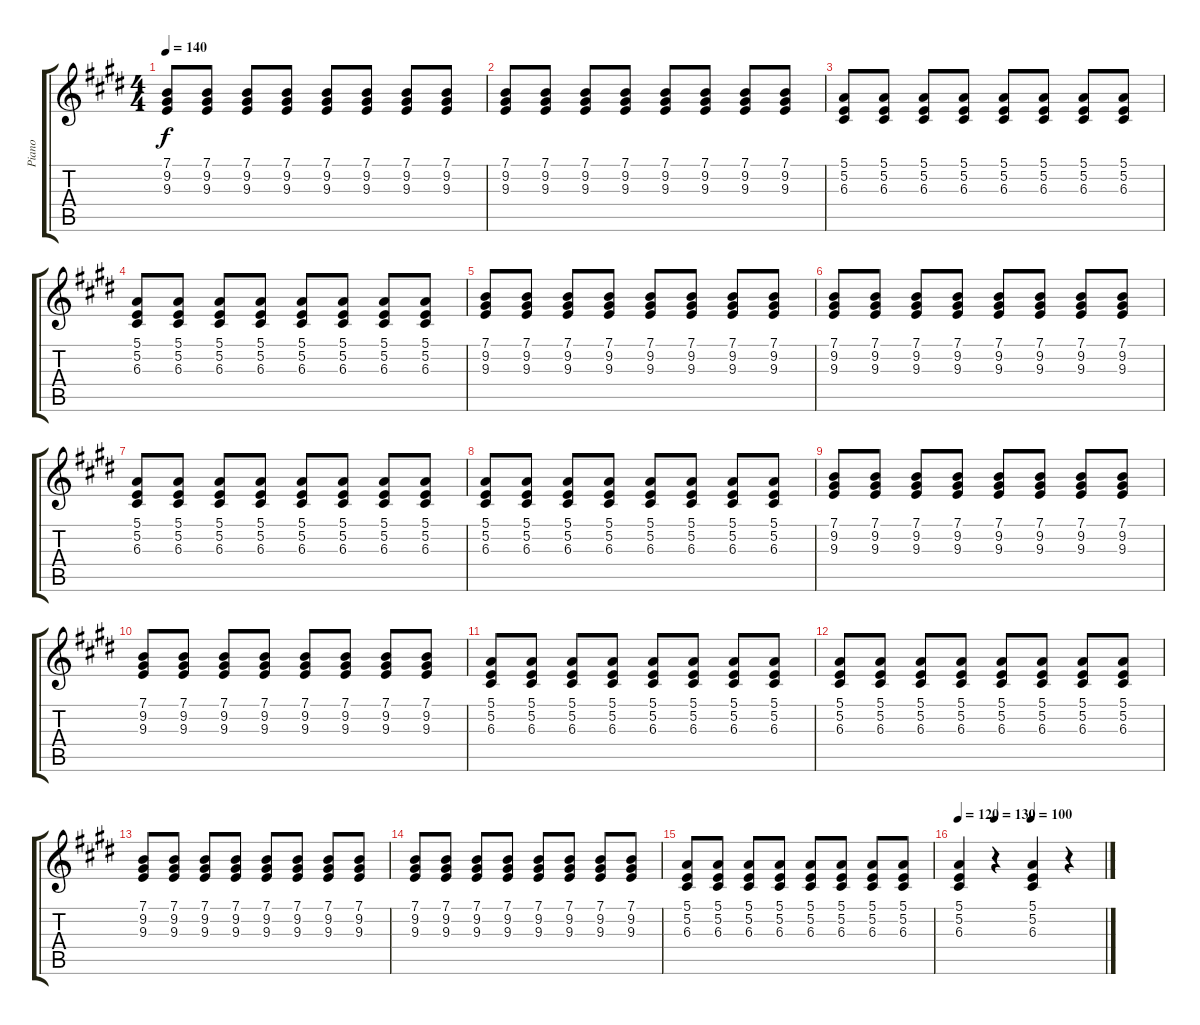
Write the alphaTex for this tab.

\track ("Piano" "Piano") {instrument brightacousticpiano}
\staff {score tabs}
\tuning (E4 B3 G3 D3 A2 E2) {hide}
\ts (4 4)
\tempo 140
\clef g2
\ks e
(7.1 9.2 9.3).8{dy f} (7.1 9.2 9.3).8 (7.1 9.2 9.3).8 (7.1 9.2 9.3).8 (7.1 9.2 9.3).8 (7.1 9.2 9.3).8 (7.1 9.2 9.3).8 (7.1 9.2 9.3).8 |
(7.1 9.2 9.3).8 (7.1 9.2 9.3).8 (7.1 9.2 9.3).8 (7.1 9.2 9.3).8 (7.1 9.2 9.3).8 (7.1 9.2 9.3).8 (7.1 9.2 9.3).8 (7.1 9.2 9.3).8 |
(5.1 5.2 6.3).8 (5.1 5.2 6.3).8 (5.1 5.2 6.3).8 (5.1 5.2 6.3).8 (5.1 5.2 6.3).8 (5.1 5.2 6.3).8 (5.1 5.2 6.3).8 (5.1 5.2 6.3).8 |
(5.1 5.2 6.3).8 (5.1 5.2 6.3).8 (5.1 5.2 6.3).8 (5.1 5.2 6.3).8 (5.1 5.2 6.3).8 (5.1 5.2 6.3).8 (5.1 5.2 6.3).8 (5.1 5.2 6.3).8 |
(7.1 9.2 9.3).8 (7.1 9.2 9.3).8 (7.1 9.2 9.3).8 (7.1 9.2 9.3).8 (7.1 9.2 9.3).8 (7.1 9.2 9.3).8 (7.1 9.2 9.3).8 (7.1 9.2 9.3).8 |
(7.1 9.2 9.3).8 (7.1 9.2 9.3).8 (7.1 9.2 9.3).8 (7.1 9.2 9.3).8 (7.1 9.2 9.3).8 (7.1 9.2 9.3).8 (7.1 9.2 9.3).8 (7.1 9.2 9.3).8 |
(5.1 5.2 6.3).8 (5.1 5.2 6.3).8 (5.1 5.2 6.3).8 (5.1 5.2 6.3).8 (5.1 5.2 6.3).8 (5.1 5.2 6.3).8 (5.1 5.2 6.3).8 (5.1 5.2 6.3).8 |
(5.1 5.2 6.3).8 (5.1 5.2 6.3).8 (5.1 5.2 6.3).8 (5.1 5.2 6.3).8 (5.1 5.2 6.3).8 (5.1 5.2 6.3).8 (5.1 5.2 6.3).8 (5.1 5.2 6.3).8 |
(7.1 9.2 9.3).8 (7.1 9.2 9.3).8 (7.1 9.2 9.3).8 (7.1 9.2 9.3).8 (7.1 9.2 9.3).8 (7.1 9.2 9.3).8 (7.1 9.2 9.3).8 (7.1 9.2 9.3).8 |
(7.1 9.2 9.3).8 (7.1 9.2 9.3).8 (7.1 9.2 9.3).8 (7.1 9.2 9.3).8 (7.1 9.2 9.3).8 (7.1 9.2 9.3).8 (7.1 9.2 9.3).8 (7.1 9.2 9.3).8 |
(5.1 5.2 6.3).8 (5.1 5.2 6.3).8 (5.1 5.2 6.3).8 (5.1 5.2 6.3).8 (5.1 5.2 6.3).8 (5.1 5.2 6.3).8 (5.1 5.2 6.3).8 (5.1 5.2 6.3).8 |
(5.1 5.2 6.3).8 (5.1 5.2 6.3).8 (5.1 5.2 6.3).8 (5.1 5.2 6.3).8 (5.1 5.2 6.3).8 (5.1 5.2 6.3).8 (5.1 5.2 6.3).8 (5.1 5.2 6.3).8 |
(7.1 9.2 9.3).8 (7.1 9.2 9.3).8 (7.1 9.2 9.3).8 (7.1 9.2 9.3).8 (7.1 9.2 9.3).8 (7.1 9.2 9.3).8 (7.1 9.2 9.3).8 (7.1 9.2 9.3).8 |
(7.1 9.2 9.3).8 (7.1 9.2 9.3).8 (7.1 9.2 9.3).8 (7.1 9.2 9.3).8 (7.1 9.2 9.3).8 (7.1 9.2 9.3).8 (7.1 9.2 9.3).8 (7.1 9.2 9.3).8 |
(5.1 5.2 6.3).8 (5.1 5.2 6.3).8 (5.1 5.2 6.3).8 (5.1 5.2 6.3).8 (5.1 5.2 6.3).8 (5.1 5.2 6.3).8 (5.1 5.2 6.3).8 (5.1 5.2 6.3).8 |
\tempo 120
\tempo (130 0.25)
\tempo (100 0.5)
(5.1 5.2 6.3).4 r.4 (5.1 5.2 6.3).4 r.4
